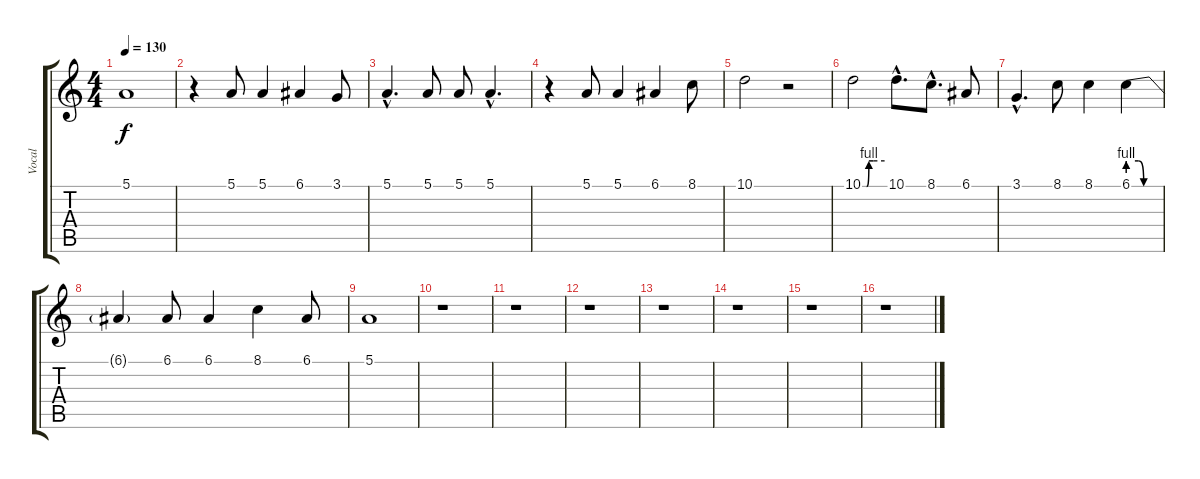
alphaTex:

\track ("Vocal" "Vocal") {instrument trumpet}
\staff {score tabs}
\tuning (E4 B3 G3 D3 A2 E2) {hide}
\ts (4 4)
\tempo 130
\clef g2
\ks c
5.1.1{dy f} |
r.4 5.1.8 5.1.4 6.1.4 3.1.8 |
5.1{hac}.4{d} 5.1.8 5.1.8 5.1{hac}.4{d} |
r.4 5.1.8 5.1.4 6.1.4 8.1.8 |
10.1.2 r.2 |
10.1{be (custom 0 0 11 0 17 4 30 4 60 4)}.2 10.1{hac}.8{d} 8.1{hac}.8{d} 6.1.8 |
3.1{hac}.4{d} 8.1.8 8.1.4 6.1{be (custom 0 4 20 4 30 0 40 0 60 0)}.4 |
6.1{t}.4 6.1.8 6.1.4 8.1.4 6.1.8 |
5.1.1 |
r.1 |
r.1 |
r.1 |
r.1 |
r.1 |
r.1 |
r.1
